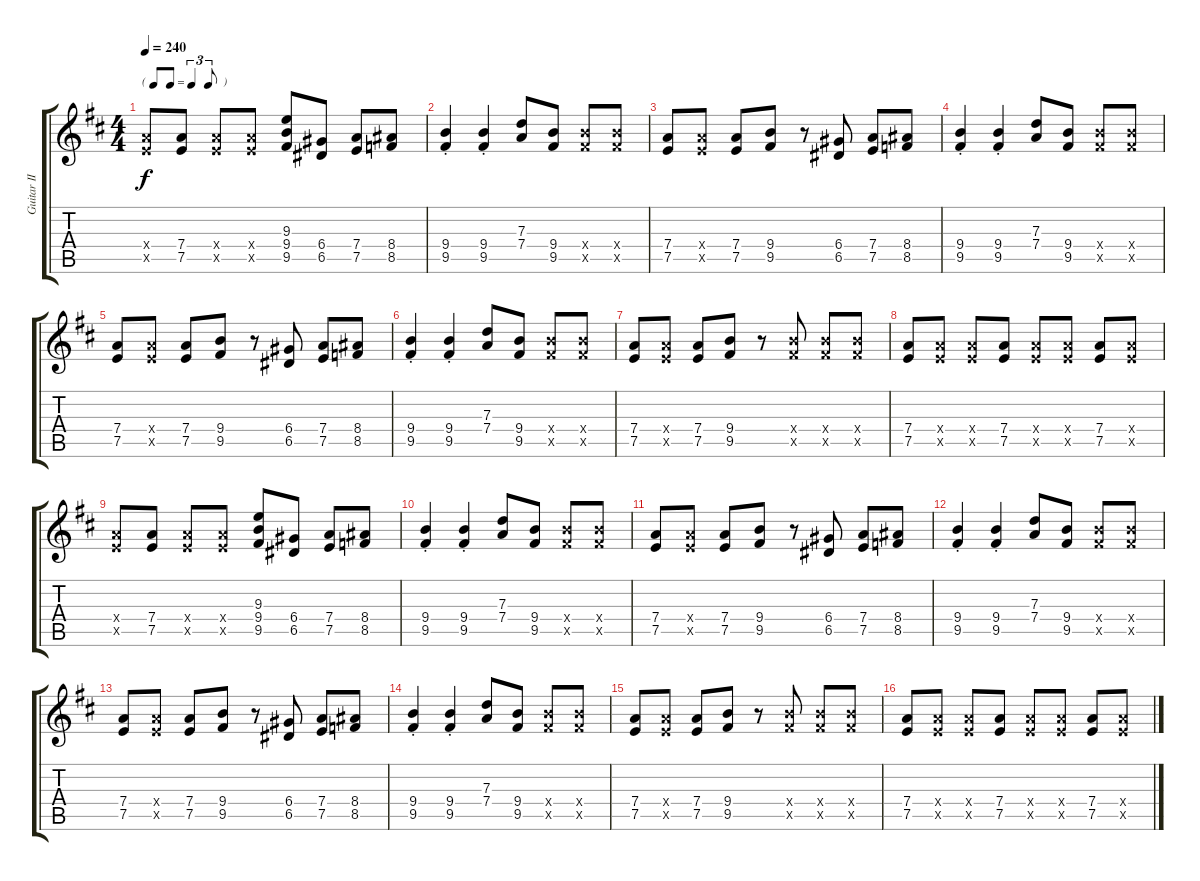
\track ("Guitar II (Nakano Azusa)" "Guitar II ") {instrument distortionguitar}
\staff {score tabs}
\tuning (E4 B3 G3 D3 A2 E2) {hide}
\ts (4 4)
\tf triplet8th
\tempo 240
\clef g2
\ks d
(7.4{x} 7.5{x}).8{dy f} (7.4 7.5).8 (7.4{x} 7.5{x}).8 (7.4{x} 7.5{x}).8 (9.3 9.4 9.5).8 (6.4 6.5).8 (7.4 7.5).8 (8.4 8.5).8 |
(9.4{st} 9.5{st}).4 (9.4{st} 9.5{st}).4 (7.3 7.4).8 (9.4 9.5).8 (9.4{x} 9.5{x}).8 (9.4{x} 9.5{x}).8 |
(7.4 7.5).8 (7.4{x} 7.5{x}).8 (7.4 7.5).8 (9.4 9.5).8 r.8 (6.4 6.5).8 (7.4 7.5).8 (8.4 8.5).8 |
(9.4{st} 9.5{st}).4 (9.4{st} 9.5{st}).4 (7.3 7.4).8 (9.4 9.5).8 (9.4{x} 9.5{x}).8 (9.4{x} 9.5{x}).8 |
(7.4 7.5).8 (7.4{x} 7.5{x}).8 (7.4 7.5).8 (9.4 9.5).8 r.8 (6.4 6.5).8 (7.4 7.5).8 (8.4 8.5).8 |
(9.4{st} 9.5{st}).4 (9.4{st} 9.5{st}).4 (7.3 7.4).8 (9.4 9.5).8 (9.4{x} 9.5{x}).8 (9.4{x} 9.5{x}).8 |
(7.4 7.5).8 (7.4{x} 7.5{x}).8 (7.4 7.5).8 (9.4 9.5).8 r.8 (9.4{x} 9.5{x}).8 (9.4{x} 9.5{x}).8 (9.4{x} 9.5{x}).8 |
(7.4 7.5).8 (7.4{x} 7.5{x}).8 (7.4{x} 7.5{x}).8 (7.4 7.5).8 (7.4{x} 7.5{x}).8 (7.4{x} 7.5{x}).8 (7.4 7.5).8 (7.4{x} 7.5{x}).8 |
(7.4{x} 7.5{x}).8 (7.4 7.5).8 (7.4{x} 7.5{x}).8 (7.4{x} 7.5{x}).8 (9.3 9.4 9.5).8 (6.4 6.5).8 (7.4 7.5).8 (8.4 8.5).8 |
(9.4{st} 9.5{st}).4 (9.4{st} 9.5{st}).4 (7.3 7.4).8 (9.4 9.5).8 (9.4{x} 9.5{x}).8 (9.4{x} 9.5{x}).8 |
(7.4 7.5).8 (7.4{x} 7.5{x}).8 (7.4 7.5).8 (9.4 9.5).8 r.8 (6.4 6.5).8 (7.4 7.5).8 (8.4 8.5).8 |
(9.4{st} 9.5{st}).4 (9.4{st} 9.5{st}).4 (7.3 7.4).8 (9.4 9.5).8 (9.4{x} 9.5{x}).8 (9.4{x} 9.5{x}).8 |
(7.4 7.5).8 (7.4{x} 7.5{x}).8 (7.4 7.5).8 (9.4 9.5).8 r.8 (6.4 6.5).8 (7.4 7.5).8 (8.4 8.5).8 |
(9.4{st} 9.5{st}).4 (9.4{st} 9.5{st}).4 (7.3 7.4).8 (9.4 9.5).8 (9.4{x} 9.5{x}).8 (9.4{x} 9.5{x}).8 |
(7.4 7.5).8 (7.4{x} 7.5{x}).8 (7.4 7.5).8 (9.4 9.5).8 r.8 (9.4{x} 9.5{x}).8 (9.4{x} 9.5{x}).8 (9.4{x} 9.5{x}).8 |
(7.4 7.5).8 (7.4{x} 7.5{x}).8 (7.4{x} 7.5{x}).8 (7.4 7.5).8 (7.4{x} 7.5{x}).8 (7.4{x} 7.5{x}).8 (7.4 7.5).8 (7.4{x} 7.5{x}).8
